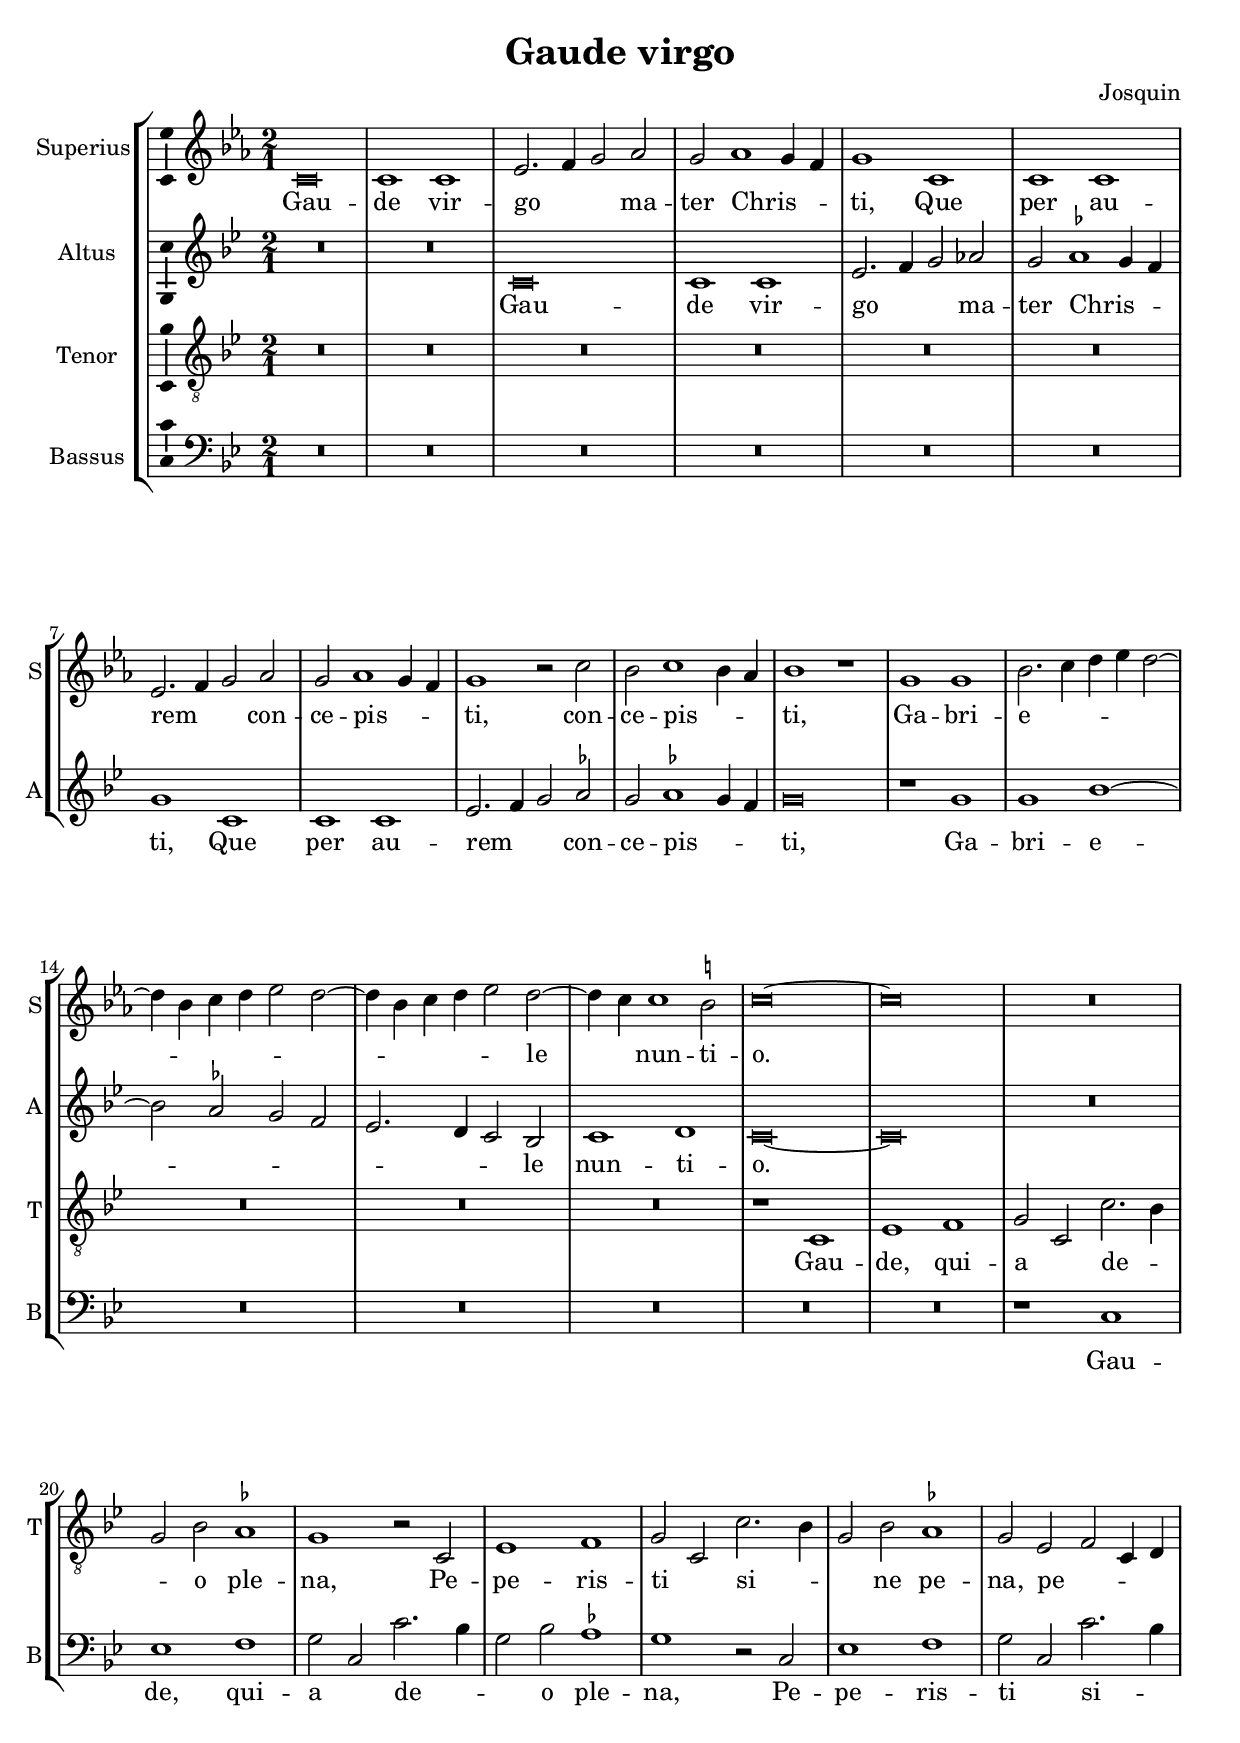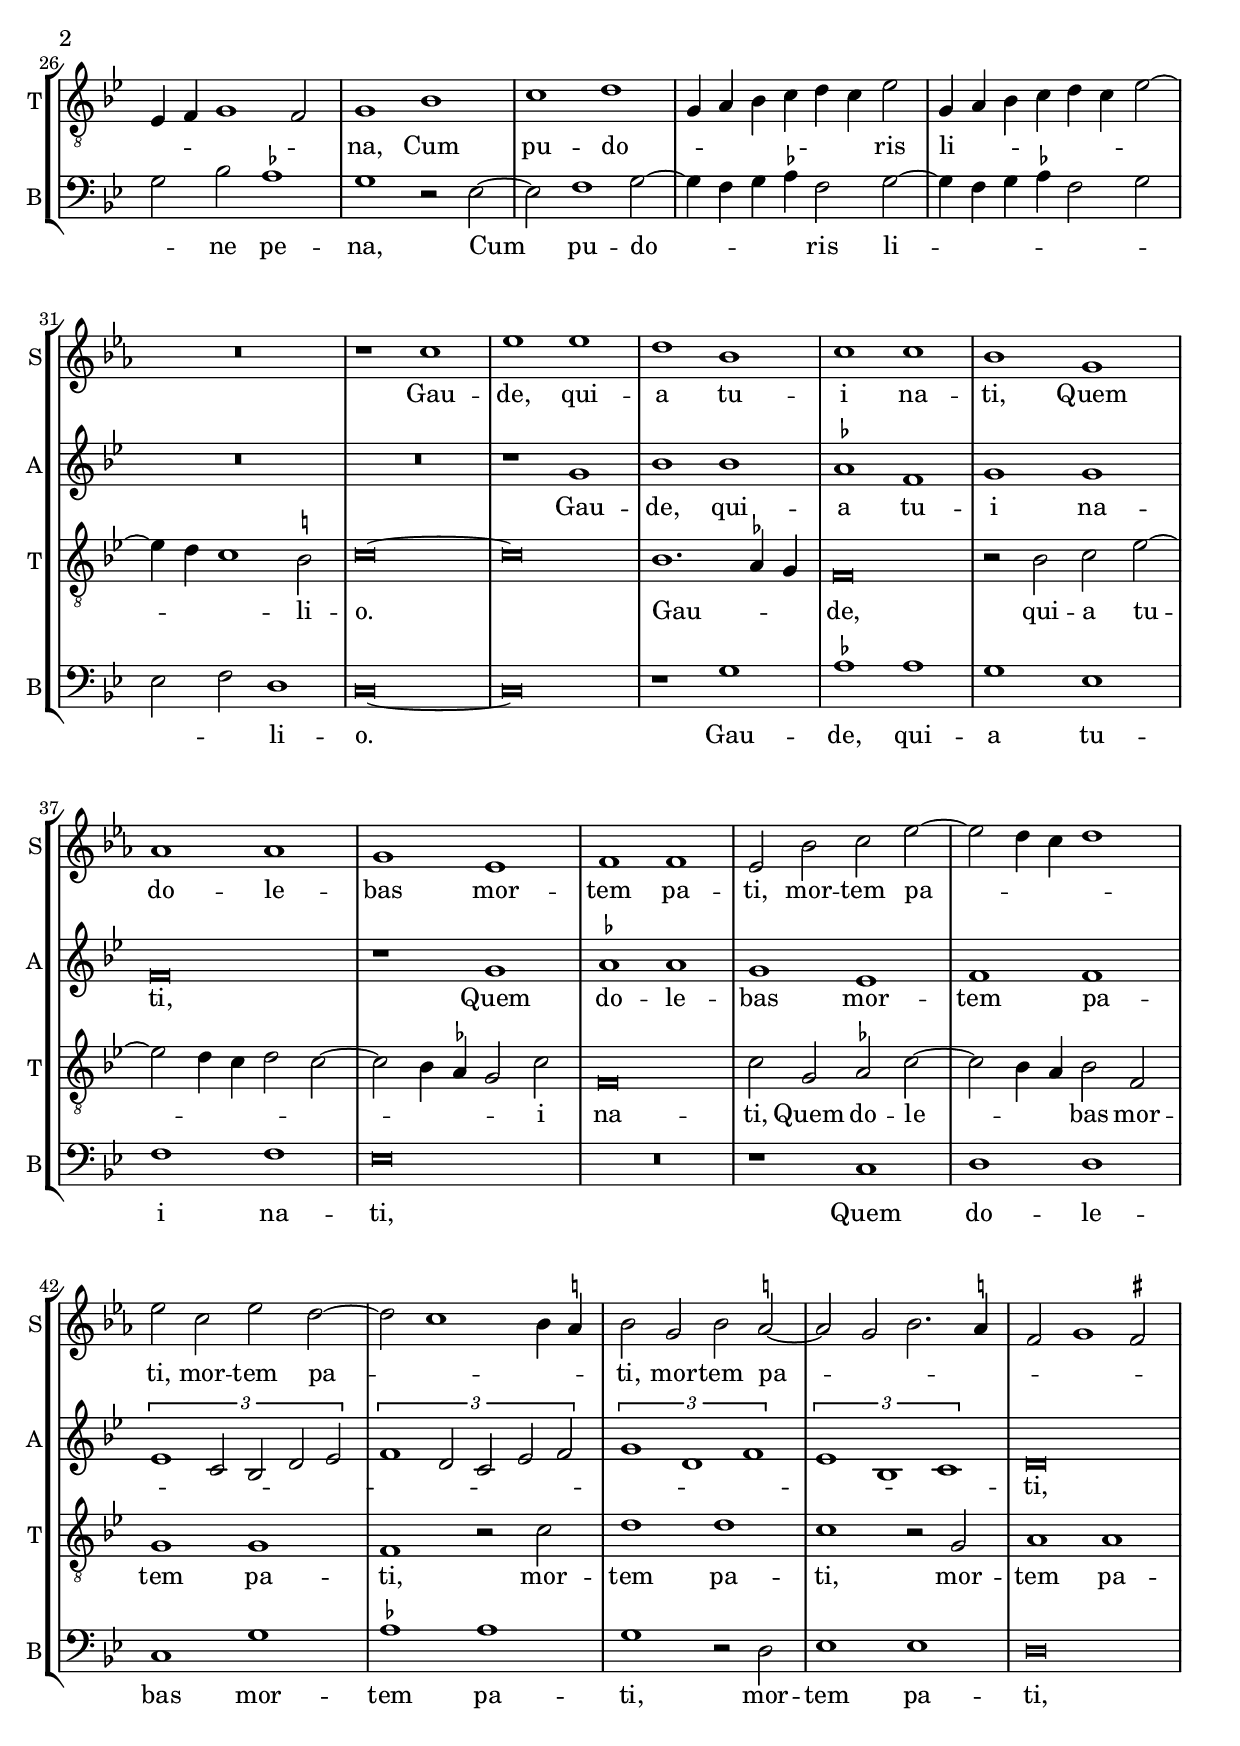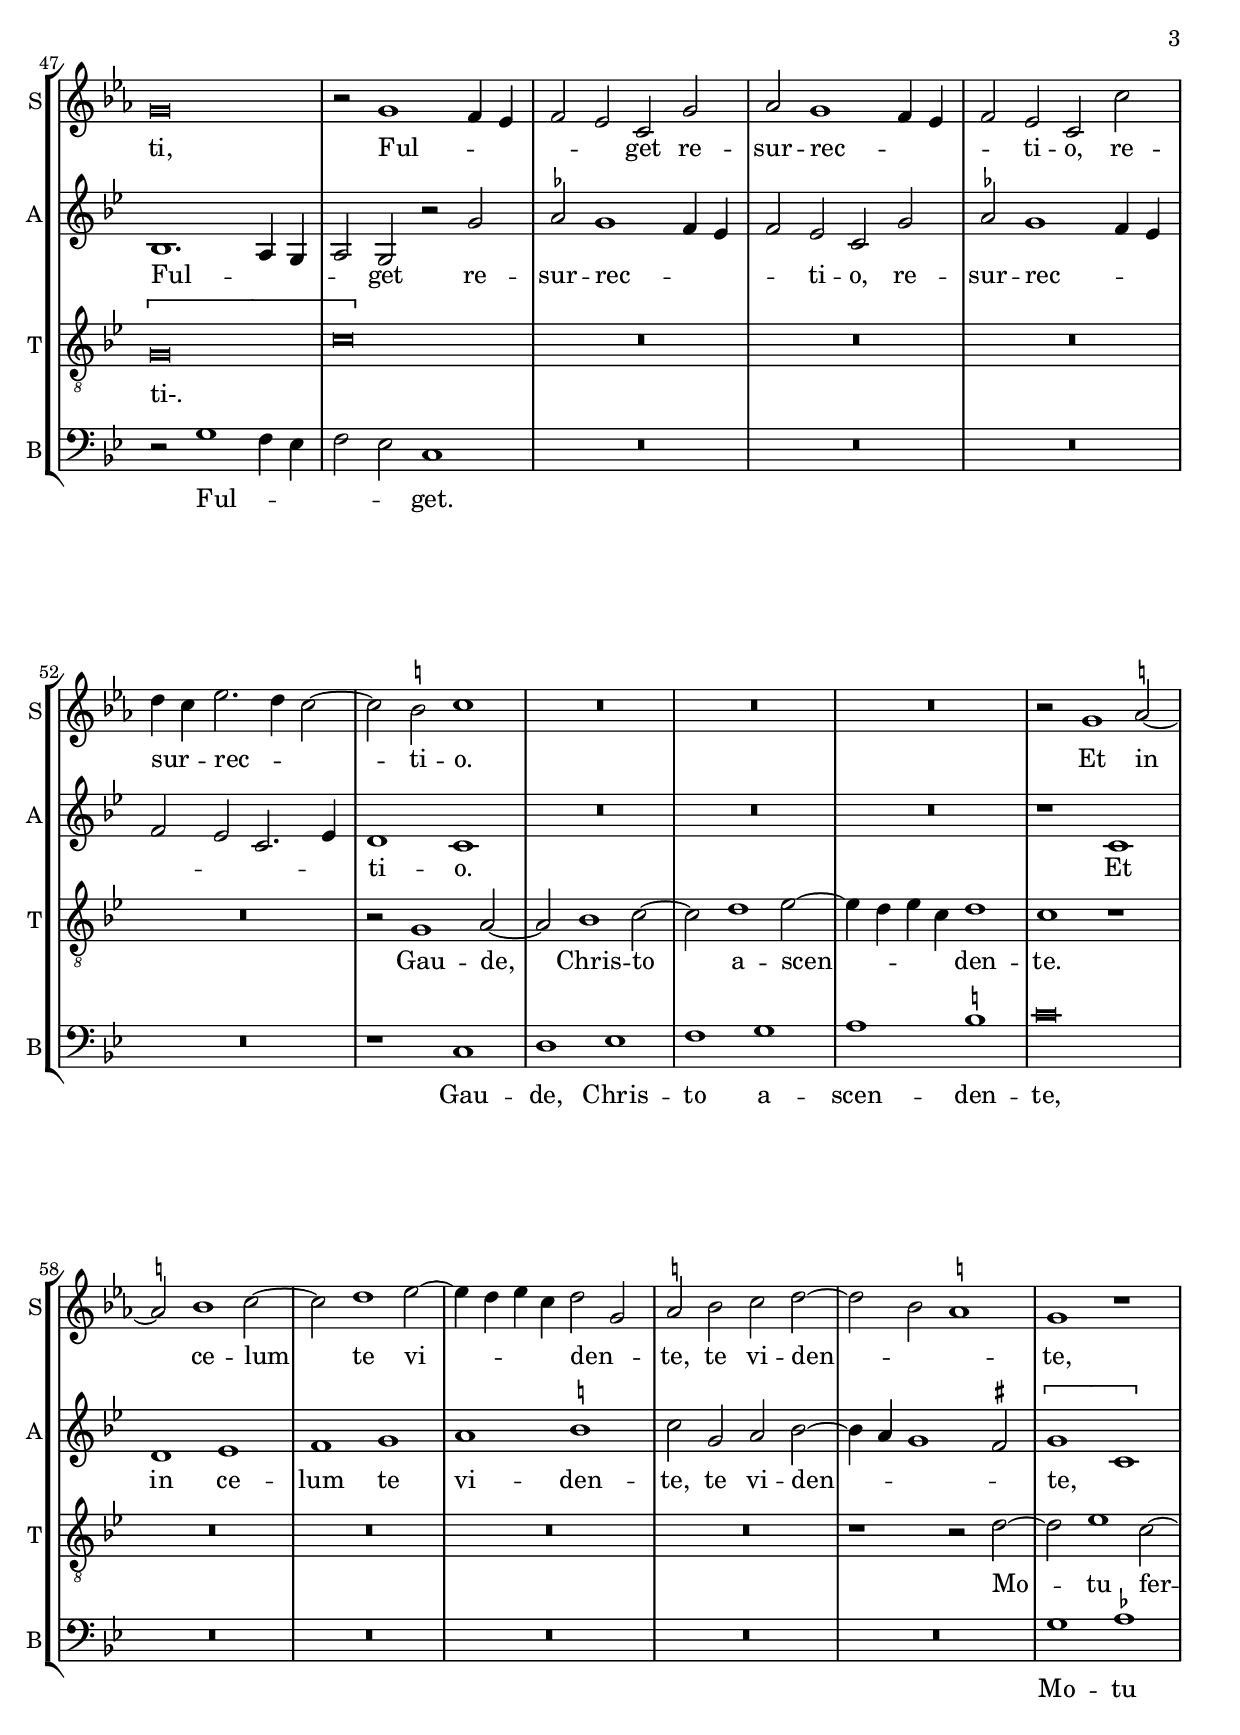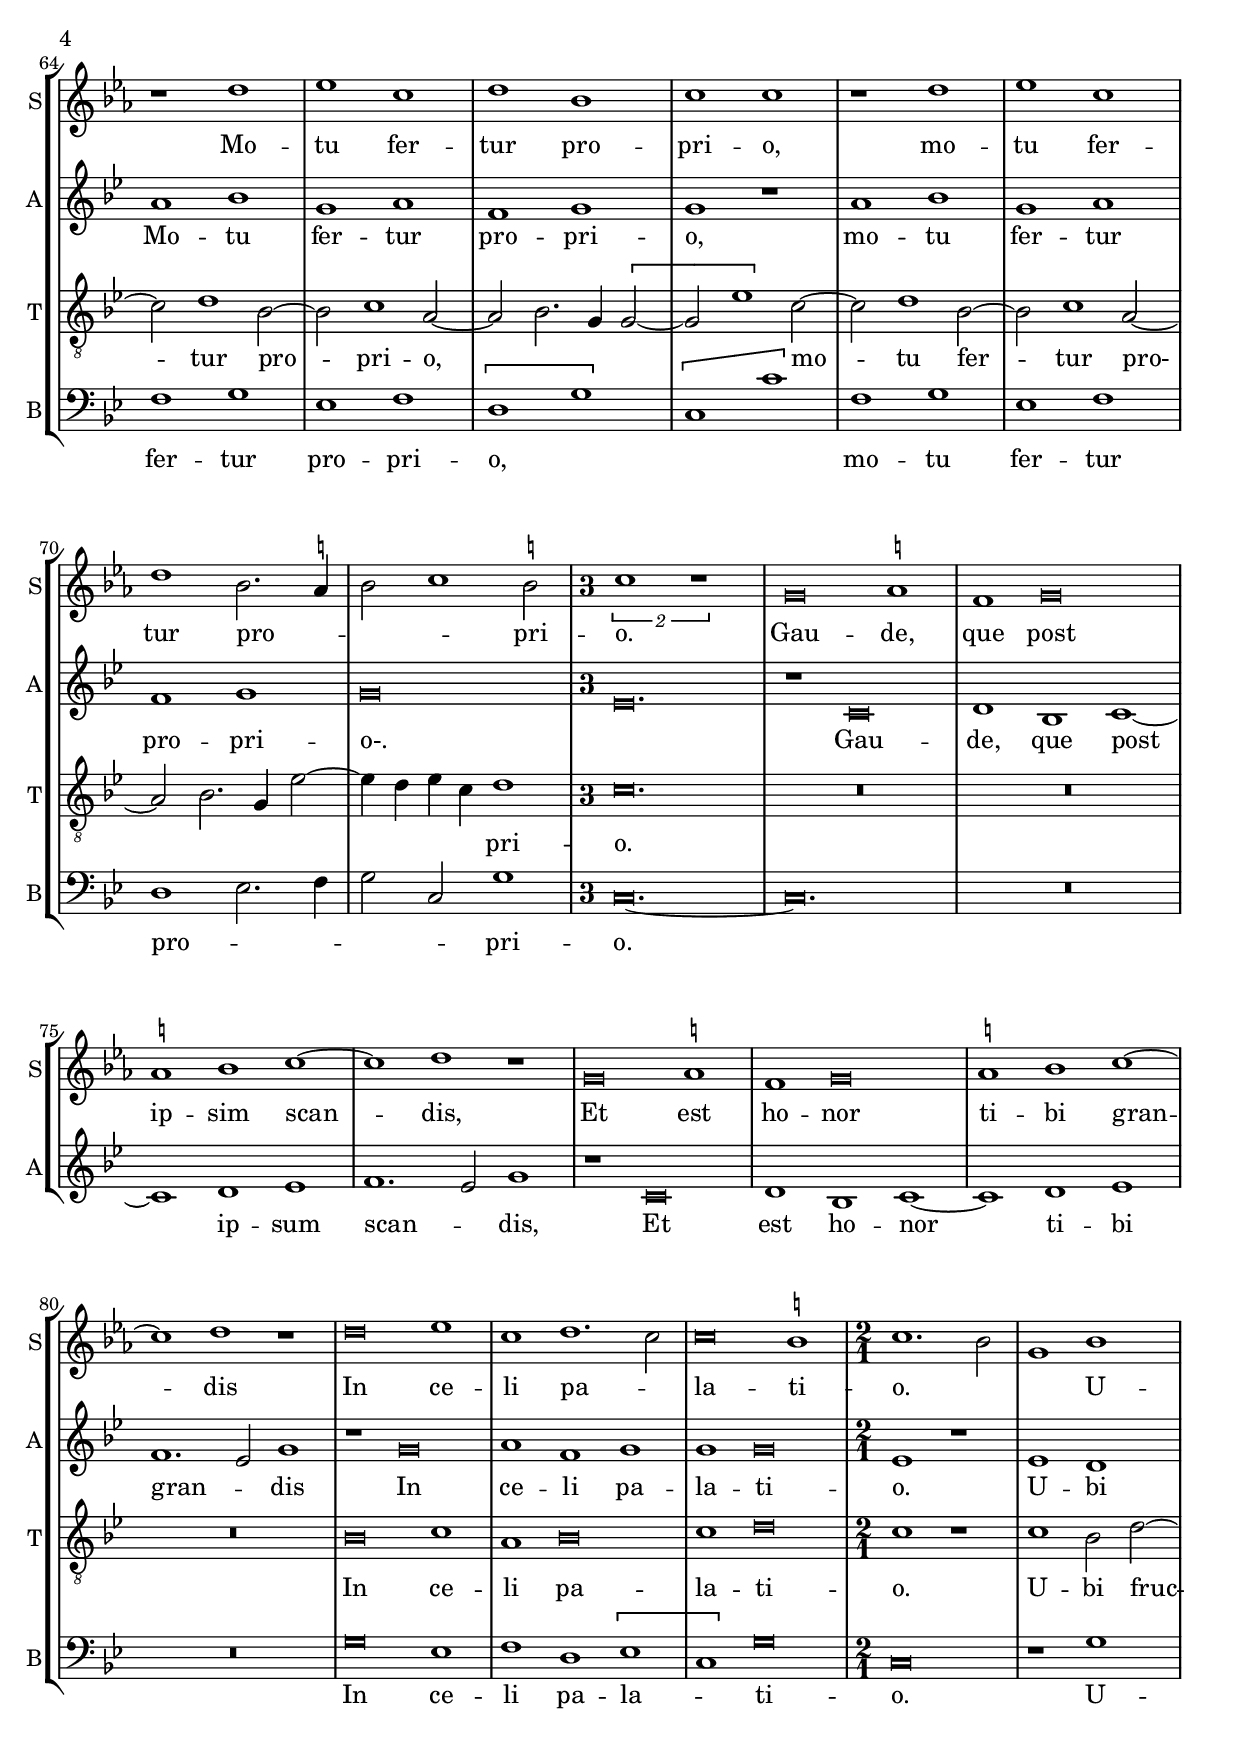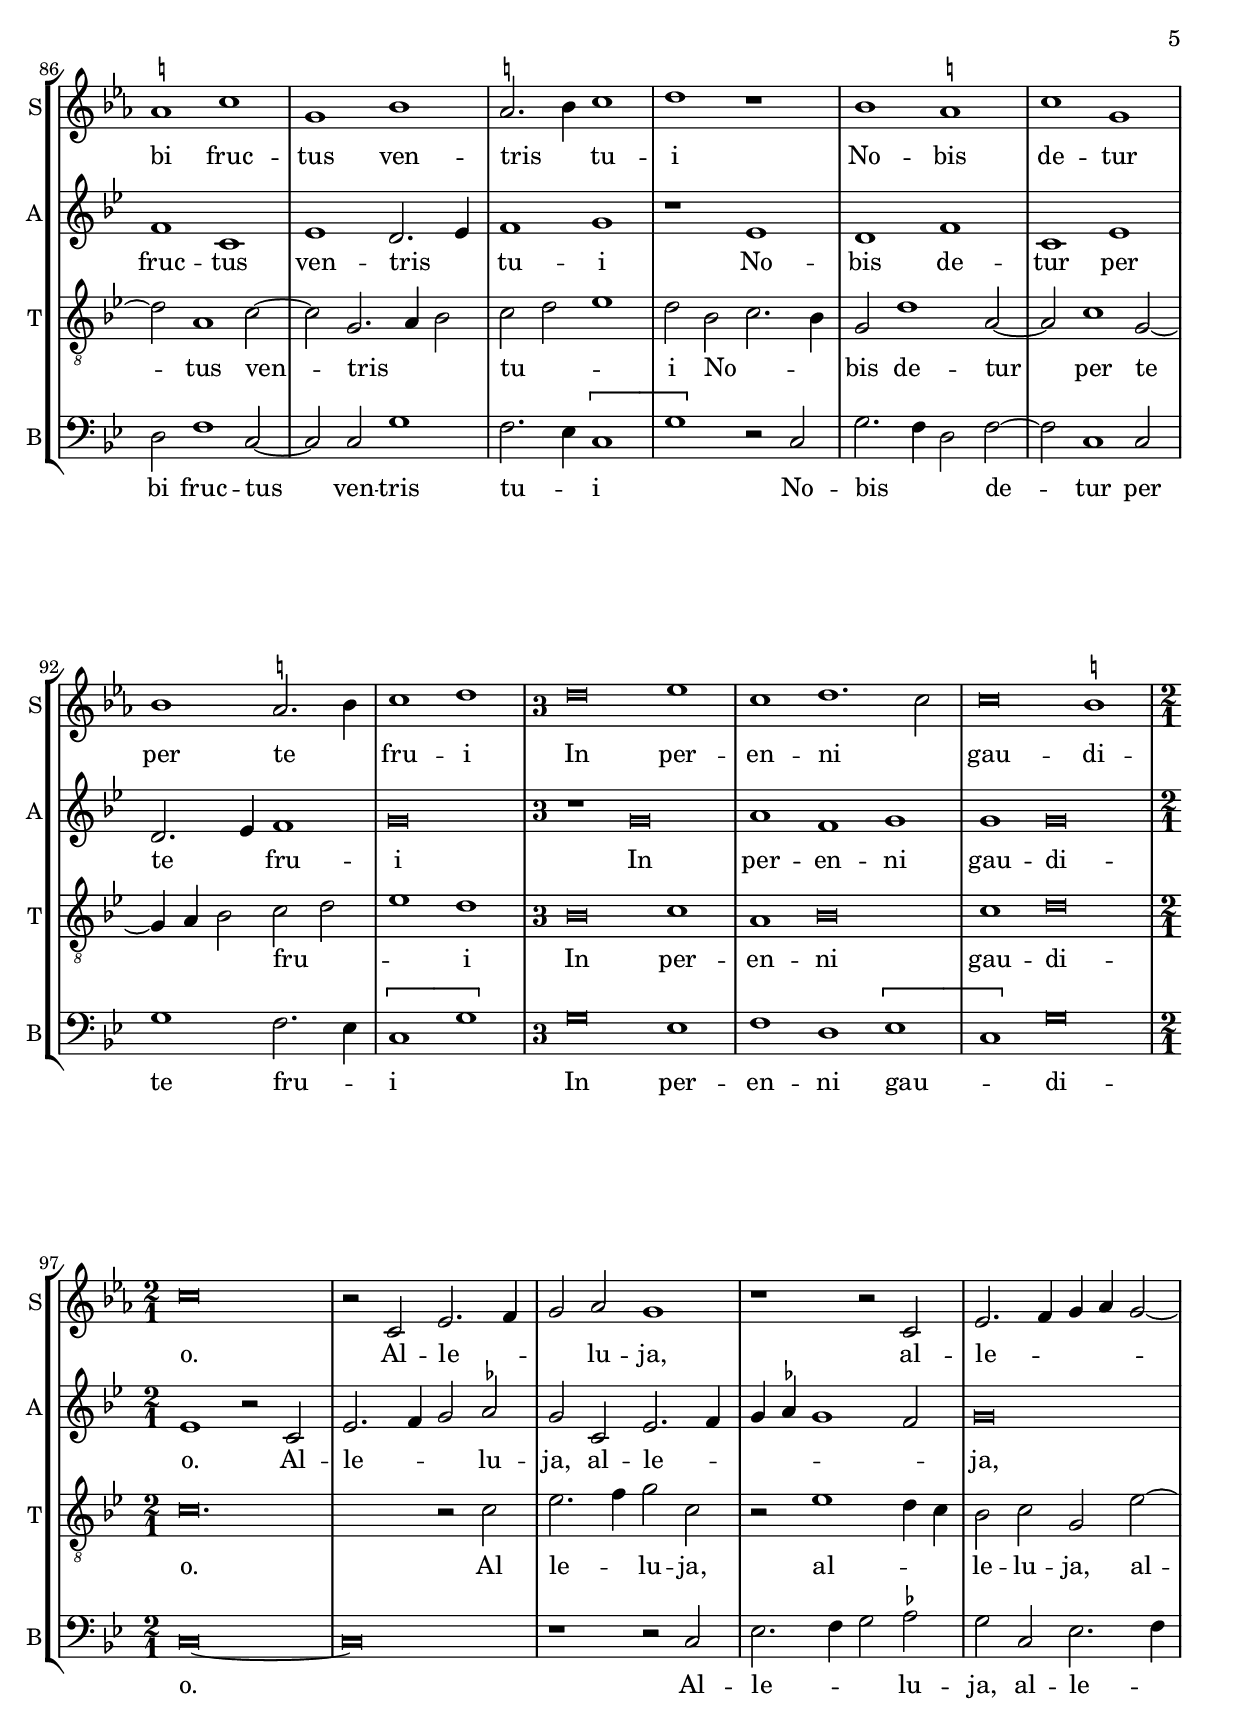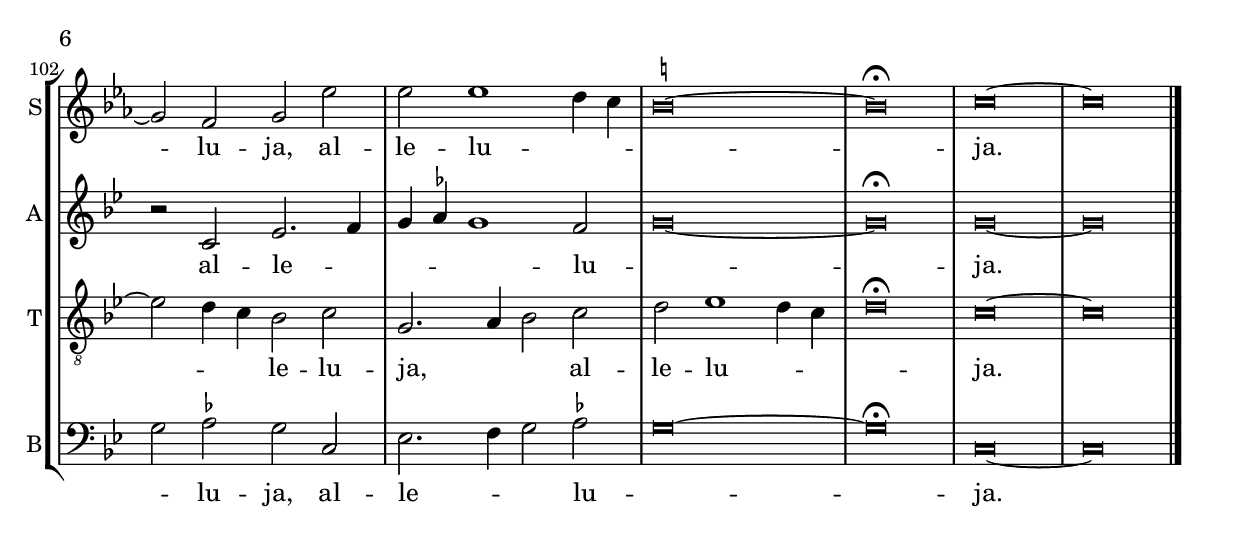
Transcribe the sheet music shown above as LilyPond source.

\version "2.24.2"

\header {
  title = "Gaude virgo"
  composer = "Josquin"
}

\include "satb.ly"

ficta = { \set suggestAccidentals = ##t }
recta = { \set suggestAccidentals = ##f }


\layout {
  \context {
    \Voice
    \consists Ambitus_engraver
  }
}

superius =
\relative d' {
  \clef treble
  \key c \minor
  \time 2/1
  \override Staff.NoteHead.style = #'baroque

  % Gaude virgo mater Christi

  \ficta
  c\breve c1 c es2. f4 g2 as2 g as1 g4 f g1
  c, c c es2. f4 g2 as g as1 g4 f g1 r2 c bes c1 bes4 as bes1 r1
  g g bes2. c4 d es d2~d4 bes c d es2 d2~d4 bes c d es2 d2~d4 c c1 b2 c \breve~\breve
  R\breve*13

  % Gaude quia tui nati

  r1 c es es d bes c c bes g as as g es f f es2
  bes' c es2~es d4 c d1 es2 c es d2~d c1 bes4 a bes2 g bes a2~a g2 bes2. a4 f2 g1 fis2 g\breve
  r2 g1 f4 es f2 es c g' as g1 f4 es f2 es c c' d4 c es2. d4 c2~c b2 c1
  R\breve*3

  % Gaude Christo ascendente

  r2 g1 a2~a bes1 c2~c2 d1 es2~es4 d es c d2 g, a bes c d2~d bes2 a1 g r
  r d' es c d bes c c r d es c d bes2. a4 bes2 c1 b2
  \once \override Staff.TimeSignature.style = #'single-digit
  \time 3/1
  \tuplet 2/3 { c1 r }

  % Gaude que post ipsim scandis

  g\breve a1 f g\breve a1 bes c~c d r

  % Et est honor tibi

  g,\breve a1 f g\breve a1 bes c~c d1 r d\breve es1 c d1. c2 c\breve b1 \time 2/1 c1. bes2 g1

  % Ubi fructus ventris

  bes a c g bes  a2. bes4 c1 d r bes a c g bes a2. bes4  c1 d

  % In perenni gaudi

  \once \override Staff.TimeSignature.style = #'single-digit
  \time 3/1 d\breve es1 c d1. c2  c\breve b1 \time 2/1 c\breve r2

  % Alleluja

  c, es2. f4 g2 as g1 r1 r2 c, es2. f4 g as g2~g f2 g es' es es1 d4 c b\breve~\breve\fermata c\breve~\breve
}
altus =
\relative d' {
  \clef treble
  \key c \dorian
  \time 2/1
  \override Staff.NoteHead.style = #'baroque
  R\breve*2
  c\breve c1 c es2. f4 g2 \recta as2 g \ficta as1 g4 f g1
  c, c c es2. f4 g2 as g as1 g4 f  g \breve
  r1 g g bes1~bes2 as2 g f  es2. d4 c2 bes c1 d c\breve~\breve
  R\breve*14
  %33
  r1 g' bes bes as f g g f\breve
  r1 g  as as g es  f f
  \tuplet 3/2 { es1 c2 bes d es }
  \tuplet 3/2 { f1 d2 c es f }
  \tuplet 3/2 { g1 d f }
  \tuplet 3/2 { es bes c }
  d\breve
  bes1. a4 g
  a2 g r
  g' as g1 f4 es f2 es c g'  as g1 f4 es f2 es c2. es4 d1 c
  R\breve*3
  %57
  r1 c d es f g a b c2 g a bes2~bes4 a g1 fis2 \[ g1 c, \] a' bes g a f g g r
  a bes g a f g g\breve
  \once \override Staff.TimeSignature.style = #'single-digit
  \time 3/1
  es\breve. r1
  c\breve  d1 bes c~c d es f1. es2 g1
  r1 c,\breve d1 bes c~c d1 es f1. es2 g1
  r g\breve a1 f g g g\breve
  \time 2/1
  es1
  r es d f c es d2. es4 f1 g
  r es d f c es d2. es4 f1 g\breve
  \once \override Staff.TimeSignature.style = #'single-digit
  \time 3/1
  r1 g\breve a1 f g g g\breve
  \time 2/1
  es1 r2 c es2. f4 g2 as g c, es2. f4  g as g1 f2 g\breve
  r2 c, es2. f4 g as g1 f2 g\breve~\breve\fermata g\breve~\breve
}
tenor =
\relative d {
  \clef "treble_8"
  \key c \dorian
  \time 2/1
  \override Staff.NoteHead.style = #'baroque
  R\breve*16  %17
  r1 c es1 f g2 c, c'2. bes4 g2 bes \ficta as1 g1  %21
  r2 c, es1 f g2 c, c'2. bes4 g2 bes as1 g2 es f c4 d es f g1 f2 g1  %27
  bes c d   g,4 a bes c d c es2  g,4 a bes c d c es2~es4 d c1 b2 c\breve~\breve  %34
  bes1. as4 g f\breve
  r2 bes c es2~es2 d4 c d2 c~c2 bes4 as g2 c f,\breve c'2 %40
  g as c2~c bes4 a bes2 f g1 g f  %43
  r2 c' d1 d c r2 g a1 a \[ g\breve c \]
  R\breve*4  %53
  r2 g1 a2~a bes1 c2~c d1 es2~es4 d es c d1 c r
  R\breve*4  %62
  r1 r2 d2~d es1 c2~c d1 bes2~bes c1 a2~2 bes2. g4 \[ g2~g es'1 \] c2~c d1 bes2~bes c1 a2~a bes2. g4 es'2~4 d es c d1
  \once \override Staff.TimeSignature.style = #'single-digit
  \time 3/1
  c\breve.
  R\breve.*8  %81
  bes\breve c1 a bes\breve c1 d\breve
  \time 2/1
  c1 r c bes2 d2~d2 a1 c2~c g2. a4 bes2 c d es1 d2 bes c2. bes4 g2 d'1 a2~a c1 g2~g4 a bes2 c d es1 d %94
  \once \override Staff.TimeSignature.style = #'single-digit
  \time 3/1
  bes\breve c1 a bes\breve c1 d\breve
  \time 2/1
  c\breve. %97
  r2 c es2. f4 g2 c, r es1 d4 c bes2 c g es'2 ~es d4 c bes2 c g2. a4 bes2 c d es1 d4 c d\breve\fermata c\breve~\breve

}
bassus =
\relative d {
  \clef bass
  \key c \dorian
  \time 2/1
  \override Staff.NoteHead.style = #'baroque
  R\breve*18
  r1 c es f g2 c, c'2. bes4 g2 bes \ficta as1 g r2 c,2 es1 f g2 c, c'2. bes4 g2 bes as1 g %25
  r2 es2~2 f1 g2~4 f4 g as f2 g2~4 f4 g as f2 g es f d1 c\breve~\breve %31
  r1 g' as as g es f f es\breve
  R
  r1 c d d  c g' as as g r2 d es1 es d\breve %46
  r2 g1 f4 es f2 es c1 %48
  R\breve*4
  r1 c d es f g a b c\breve %57
  R\breve*5
  g1 as f g es f \[ d g \] \[ c, c' \] f, g es f d es2. f4  g2 c, g'1 %71
  \once \override Staff.TimeSignature.style = #'single-digit
  \time 3/1
  c,\breve.~\breve.
  R\breve.*7
  g'\breve es1 f d \[ es c \] g'\breve %83
  \time 2/1
  c,\breve
  r1 g' d2 f1 c2~2 c2 g'1 f2. es4 \[ c1 g' \]
  r2 c, g'2. f4 d2 f2~2 c1 c2 g'1 f2. es4 \[ c1 g' \]
  \once \override Staff.TimeSignature.style = #'single-digit
  \time 3/1
  g\breve es1 f d \[ es c \] g'\breve
  \time 2/1
  c,\breve~\breve
  r1 r2 c es2. f4 g2 as g c, es2. f4 g2 as g c, es2. f4 g2 as g\breve~\breve\fermata c,\breve~\breve
  \bar "|."
}

\score {
  \new StaffGroup
  <<
    \new Staff \with {
      instrumentName = "Superius"
      shortInstrumentName = "S"
    }
    \superius
    \addlyrics {
      Gau -- de vir -- go _ _  ma -- ter Chris -- _ _ ti,
      Que per au -- rem _ _ con -- ce -- pis -- _ _ ti, con -- ce -- pis -- _ _ ti,
      Ga -- bri -- e -- _ _ _ _ _ _ _ _ _ _ _ _ _ le _ nun -- ti -- o.
      Gau -- de, qui -- a tu -- i na -- ti,
      Quem do -- le -- bas mor -- tem pa -- ti, mor -- tem pa -- _ _ _ ti,
      mor -- tem pa -- _ _ _ ti, mor -- tem pa -- _ _ _ _ _ _ ti,
      Ful -- _ _ _ _ get re -- sur -- rec -- _ _ _ ti -- o, re -- sur -- _ rec -- _ _ ti -- o.
      Et in ce -- lum te vi -- _ _ _ den -- _ te, te vi -- den -- _ _ te,
      Mo -- tu fer -- tur pro -- pri -- o,
      mo -- tu fer -- tur pro -- _ _ _ pri -- o.
      Gau -- de, que post ip -- sim scan -- dis,
      Et est ho -- nor ti -- bi gran -- dis
      In ce -- li pa -- _ la -- ti -- o. _ _
      U -- bi fruc -- tus ven -- tris _ tu -- i
      No -- bis de -- tur per te _ fru -- i
      In per -- en -- ni _ gau -- di -- o.
      Al -- le -- _ _ lu -- ja, al -- le -- _ _ _ _ lu -- ja,
      al -- le -- lu -- _ _ _ ja.
    }
    \new Staff \with {
      instrumentName = "Altus"
      shortInstrumentName = "A"
    }
    \altus
    \addlyrics {
      Gau -- de vir -- go _ _  ma -- ter Chris -- _ _ ti,
      Que per au -- rem _ _ con -- ce -- pis -- _ _ ti,
      Ga -- bri -- e -- _ _ _ _ _ _ le nun -- ti -- o.
      Gau -- de, qui -- a tu -- i na -- ti,
      Quem do -- le -- bas mor -- tem pa -- _ _ _ _ _ _ _ _ _ _ _ _ _ _ _ _ ti,
      Ful -- _ _ _ get re -- sur -- rec -- _ _ _ ti -- o, re -- sur -- rec -- _ _ _ _ _ _ ti -- o.
      Et in ce -- lum te vi -- den -- te, te vi -- den -- _ _ _ te, _
      Mo -- tu fer -- tur pro -- pri -- o, mo -- tu fer -- tur pro -- pri -- o-. _
      Gau -- de, que post ip -- sum scan -- _ dis,
      Et est ho -- nor ti -- bi gran -- _ dis  In ce -- li pa -- la -- ti -- o.
      U -- bi fruc -- tus ven -- tris _ tu -- i
      No -- bis de -- tur per te _ fru -- i
      In per -- en -- ni gau -- di -- o.
      Al -- le -- _ _ lu -- ja, al -- le -- _ _ _ _ _ ja, al -- le -- _ _ _ _ lu -- _ ja.
    }
    \new Staff \with {
      instrumentName = "Tenor"
      shortInstrumentName = "T"
    }
    \tenor
    \addlyrics {
      Gau -- de, qui -- a _ de -- _ _ o ple -- na,
      Pe -- pe -- ris -- ti _ si -- _ _ ne pe -- na, pe -- _ _ _ _ _ _ _ na,
      Cum pu -- do -- _ _ _ _ _ _ ris li -- _ _ _ _ _ _ _ _ li -- o.
      Gau -- _ _ de, qui -- a tu -- _ _ _ _ _ _ _ i na -- ti,
      Quem do -- le -- _ _ bas mor -- tem pa -- ti,
      mor -- tem pa -- ti, mor -- tem pa -- ti-. _
      Gau -- de, Chris -- to a -- scen -- _ _ _ den -- te.
      Mo -- tu fer -- tur pro -- pri -- o, _ _ _ _
      mo -- tu fer -- tur pro-_ _ _ _ _ _ _ pri -- o.
      In ce -- li pa -- la -- ti -- o. U -- bi fruc -- tus ven -- tris _ _ tu -- _ _ i
      No -- _ _ bis de -- tur per te _ _ fru -- _ _ i
      In per -- en -- ni gau -- di -- o.
      Al le -- _ lu -- ja, al -- _ _ le -- lu -- ja, al -- _ _ le -- lu -- ja, _ _ al -- le -- lu -- _ _ _ ja.
    }
    \new Staff \with {
      instrumentName = "Bassus"
      shortInstrumentName = "B"
    }
    \bassus
    \addlyrics {
      Gau -- de, qui -- a _ de -- _ _ o ple -- na,
      Pe -- pe -- ris -- ti _ si -- _ _ ne pe -- na,
      Cum pu -- do -- _ _ _ ris li -- _ _ _ _ _ _ _ li -- o.
      Gau -- de, qui -- a tu -- i na -- ti,
      Quem do -- le -- bas mor -- tem pa -- ti, mor -- tem pa -- ti,
      Ful -- _ _ _ _ get.
      Gau -- de, Chris -- to a -- scen -- den -- te,
      Mo -- tu fer -- tur pro -- pri -- o, _ _ _ mo -- tu fer -- tur pro -- _ _ _ _ pri -- o.
      In ce -- li pa -- la --  _ ti -- o. U -- bi fruc -- tus ven -- tris tu -- _ i _
      No -- bis _ _ de -- tur per te fru -- _ i _
      In per -- en -- ni gau -- _ di -- o.
      Al -- le -- _ _ lu -- ja, al -- le -- _ _ lu -- ja, al -- le -- _ _ lu -- _ ja.
    }
  >>
}